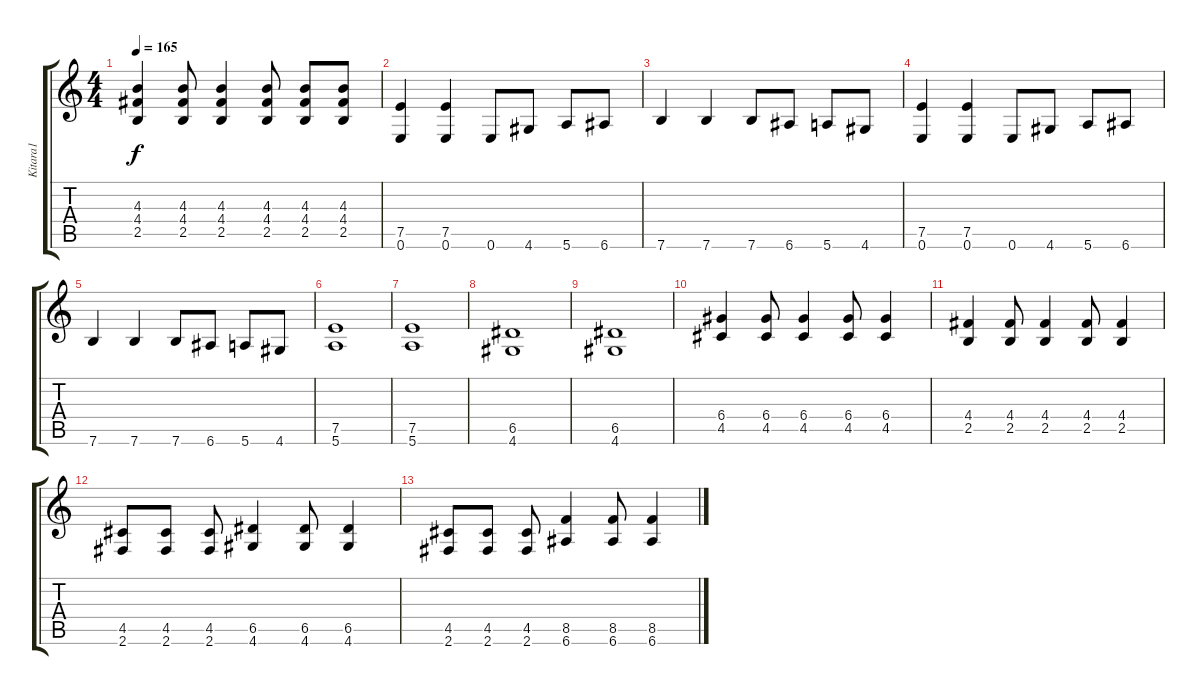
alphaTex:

\track ("Kitara1" "Kitara1") {instrument distortionguitar}
\staff {score tabs}
\tuning (E4 B3 G3 D3 A2 E2) {hide}
\ts (4 4)
\tempo 165
\clef g2
\ks c
(4.3 4.4 2.5).4{dy f} (4.3 4.4 2.5).8 (4.3 4.4 2.5).4 (4.3 4.4 2.5).8 (4.3 4.4 2.5).8 (4.3 4.4 2.5).8 |
(7.5 0.6).4 (7.5 0.6).4 0.6.8 4.6.8 5.6.8 6.6.8 |
7.6.4 7.6.4 7.6.8 6.6.8 5.6.8 4.6.8 |
(7.5 0.6).4 (7.5 0.6).4 0.6.8 4.6.8 5.6.8 6.6.8 |
7.6.4 7.6.4 7.6.8 6.6.8 5.6.8 4.6.8 |
(7.5 5.6).1 |
(7.5 5.6).1 |
(6.5 4.6).1 |
(6.5 4.6).1 |
(6.4 4.5).4 (6.4 4.5).8 (6.4 4.5).4 (6.4 4.5).8 (6.4 4.5).4 |
(4.4 2.5).4 (4.4 2.5).8 (4.4 2.5).4 (4.4 2.5).8 (4.4 2.5).4 |
(4.5 2.6).8 (4.5 2.6).8 (4.5 2.6).8 (6.5 4.6).4 (6.5 4.6).8 (6.5 4.6).4 |
(4.5 2.6).8 (4.5 2.6).8 (4.5 2.6).8 (8.5 6.6).4 (8.5 6.6).8 (8.5 6.6).4
